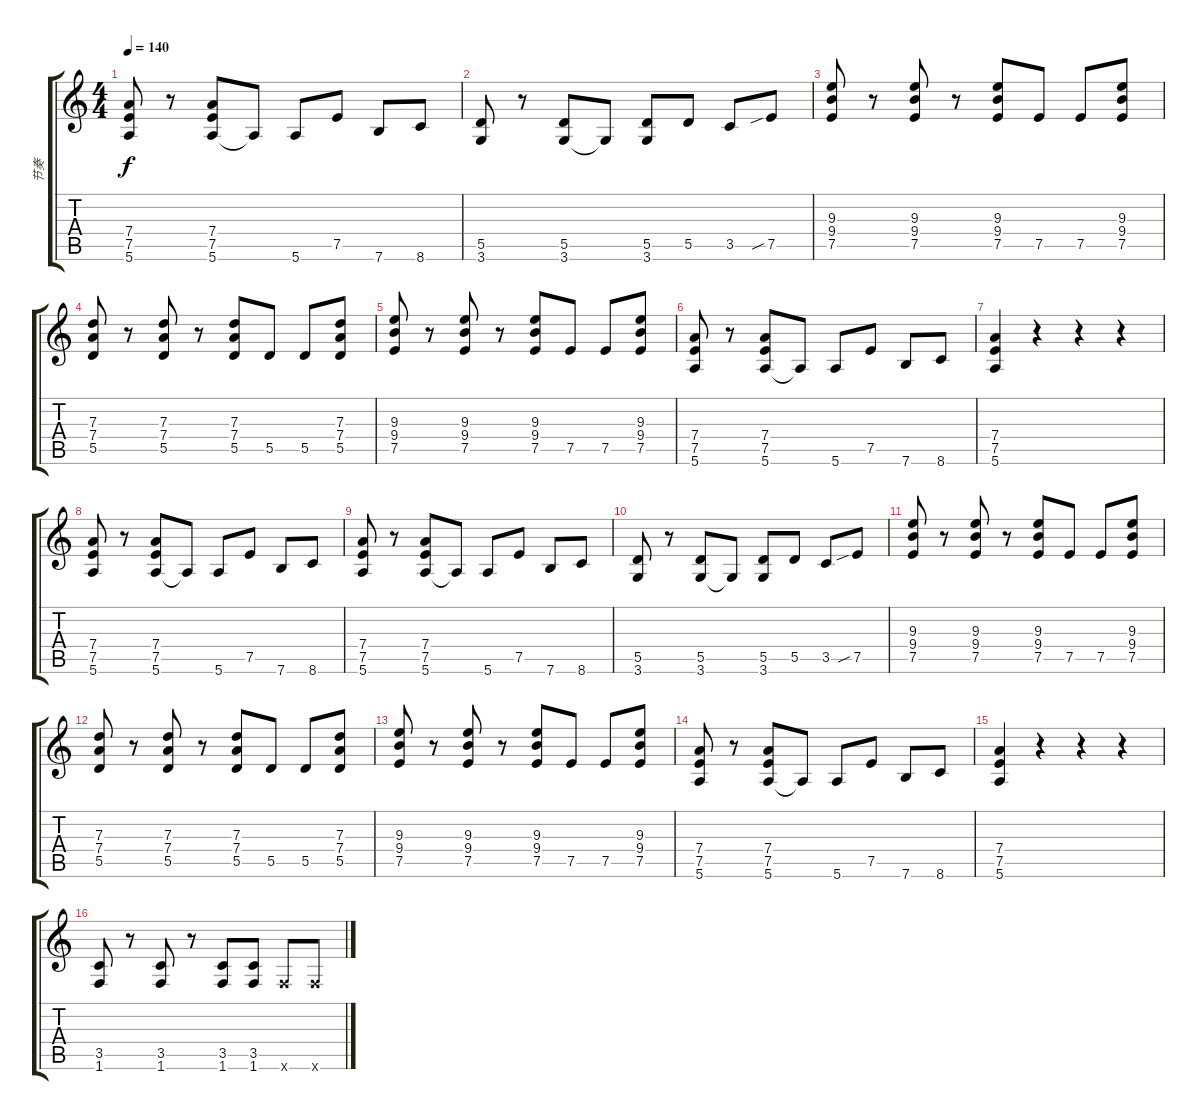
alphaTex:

\track ("节奏" "节奏") {instrument distortionguitar}
\staff {score tabs}
\tuning (E4 B3 G3 D3 A2 E2) {hide}
\ts (4 4)
\tempo 140
\clef g2
\ks c
(7.4 7.5 5.6).8{dy f} r.8 (7.4 7.5 5.6).8 5.6{t}.8 5.6.8 7.5.8 7.6.8 8.6.8 |
(5.5 3.6).8 r.8 (5.5 3.6).8 3.6{t}.8 (5.5 3.6).8 5.5.8 3.5.8 7.5{sib}.8 |
(9.3 9.4 7.5).8 r.8 (9.3 9.4 7.5).8 r.8 (9.3 9.4 7.5).8 7.5.8 7.5.8 (9.3 9.4 7.5).8 |
(7.3 7.4 5.5).8 r.8 (7.3 7.4 5.5).8 r.8 (7.3 7.4 5.5).8 5.5.8 5.5.8 (7.3 7.4 5.5).8 |
(9.3 9.4 7.5).8 r.8 (9.3 9.4 7.5).8 r.8 (9.3 9.4 7.5).8 7.5.8 7.5.8 (9.3 9.4 7.5).8 |
(7.4 7.5 5.6).8 r.8 (7.4 7.5 5.6).8 5.6{t}.8 5.6.8 7.5.8 7.6.8 8.6.8 |
(7.4 7.5 5.6).4 r.4 r.4 r.4 |
(7.4 7.5 5.6).8 r.8 (7.4 7.5 5.6).8 5.6{t}.8 5.6.8 7.5.8 7.6.8 8.6.8 |
(7.4 7.5 5.6).8 r.8 (7.4 7.5 5.6).8 5.6{t}.8 5.6.8 7.5.8 7.6.8 8.6.8 |
(5.5 3.6).8 r.8 (5.5 3.6).8 3.6{t}.8 (5.5 3.6).8 5.5.8 3.5.8 7.5{sib}.8 |
(9.3 9.4 7.5).8 r.8 (9.3 9.4 7.5).8 r.8 (9.3 9.4 7.5).8 7.5.8 7.5.8 (9.3 9.4 7.5).8 |
(7.3 7.4 5.5).8 r.8 (7.3 7.4 5.5).8 r.8 (7.3 7.4 5.5).8 5.5.8 5.5.8 (7.3 7.4 5.5).8 |
(9.3 9.4 7.5).8 r.8 (9.3 9.4 7.5).8 r.8 (9.3 9.4 7.5).8 7.5.8 7.5.8 (9.3 9.4 7.5).8 |
(7.4 7.5 5.6).8 r.8 (7.4 7.5 5.6).8 5.6{t}.8 5.6.8 7.5.8 7.6.8 8.6.8 |
(7.4 7.5 5.6).4 r.4 r.4 r.4 |
(3.5 1.6).8 r.8 (3.5 1.6).8 r.8 (3.5 1.6).8 (3.5 1.6).8 1.6{x}.8 1.6{x}.8
